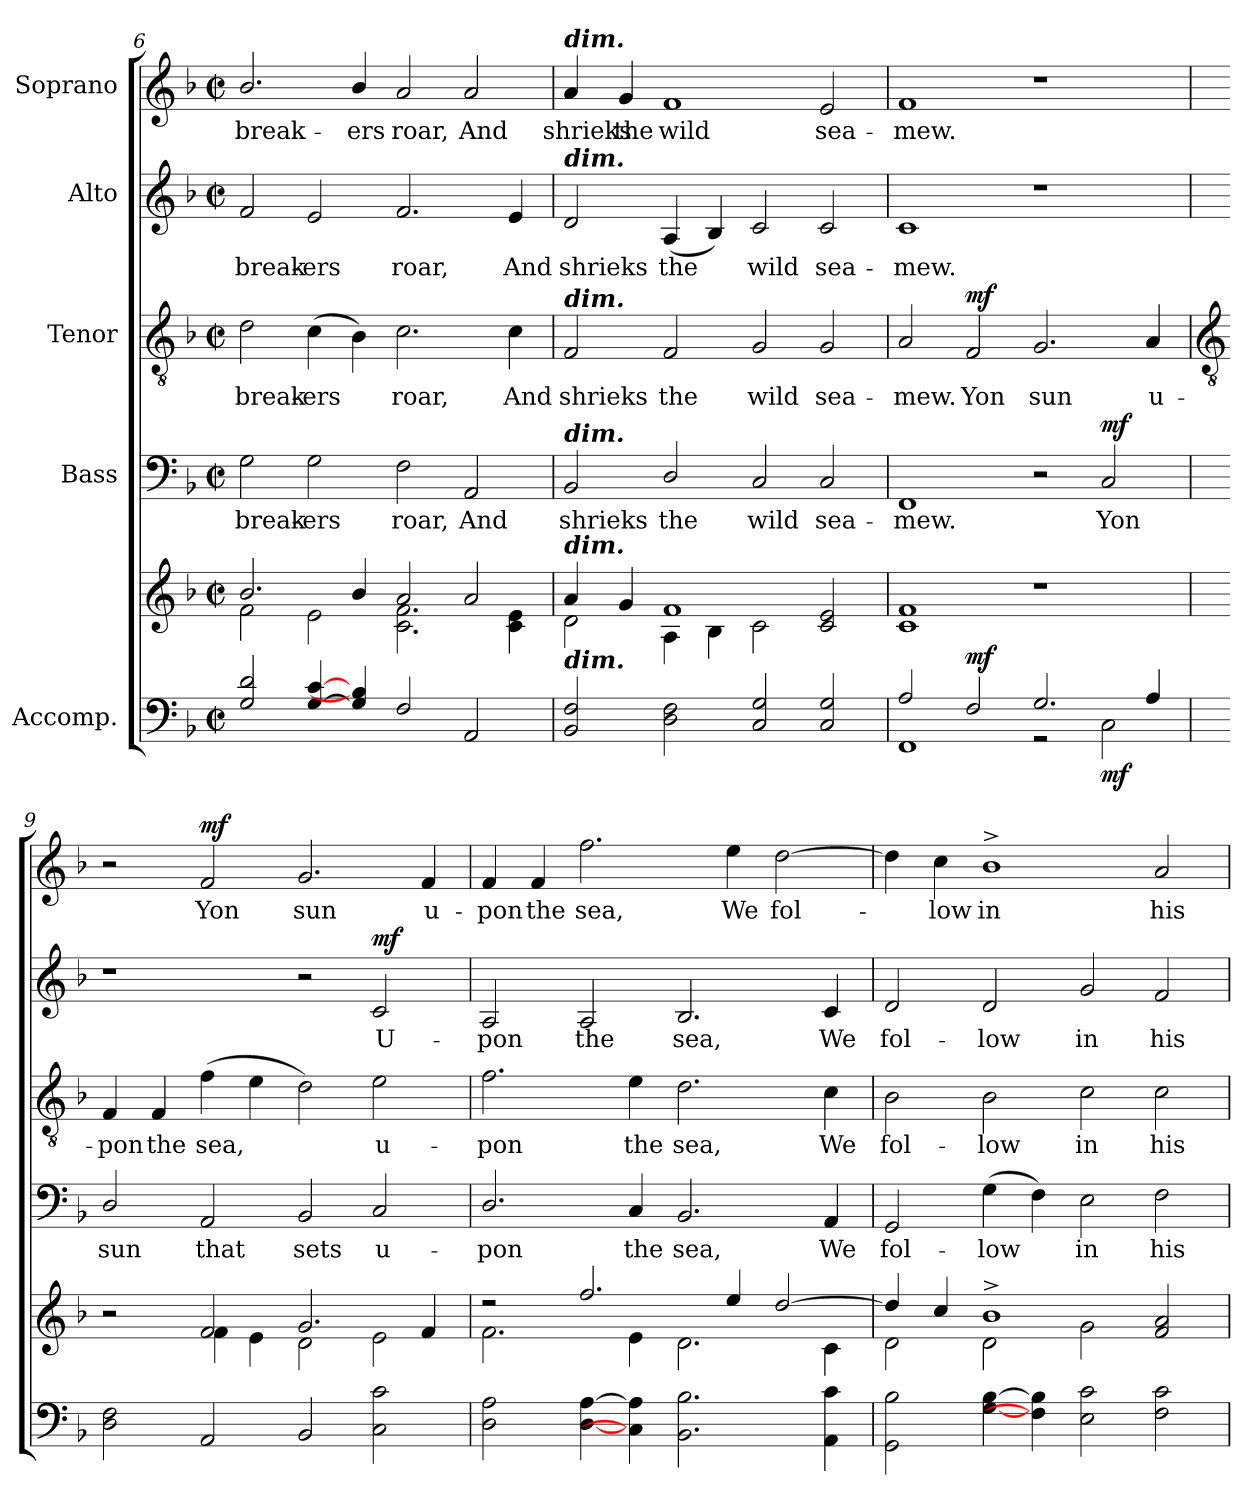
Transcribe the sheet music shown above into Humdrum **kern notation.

**kern	**kern	**dynam	**kern	**text	**dynam	**kern	**text	**dynam	**kern	**text	**dynam	**kern	**text	**dynam
*part5	*part5	*part5	*part4	*part4	*part4	*part3	*part3	*part3	*part2	*part2	*part2	*part1	*part1	*part1
*staff6	*staff5	*staff5/6	*staff4	*staff4	*staff4	*staff3	*staff3	*staff3	*staff2	*staff2	*staff2	*staff1	*staff1	*staff1
*I"Accomp.	*	*	*I"Bass	*	*	*I"Tenor	*	*	*I"Alto	*	*	*I"Soprano	*	*
*clefF4	*clefG2	*	*clefF4	*	*	*clefGv2	*	*	*clefG2	*	*	*clefG2	*	*
*k[b-]	*k[b-]	*	*k[b-]	*	*	*k[b-]	*	*	*k[b-]	*	*	*k[b-]	*	*
*F:	*F:	*	*F:	*	*	*F:	*	*	*F:	*	*	*F:	*	*
*M4/2	*M4/2	*	*M4/2	*	*	*M4/2	*	*	*M4/2	*	*	*M4/2	*	*
*met(c|)	*met(c|)	*	*met(c|)	*	*	*met(c|)	*	*	*met(c|)	*	*	*met(c|)	*	*
=6	=6	=6	=6	=6	=6	=6	=6	=6	=6	=6	=6	=6	=6	=6
*^	*^	*	*	*	*	*	*	*	*	*	*	*	*	*
!	!	!	!	!	!	!LO:LY:b	!	!	!LO:LY:b	!	!	!LO:LY:b	!	!	!LO:LY:b	!
2G 2d	0ryy	2.b-/	2f\	.	2G	break-	.	2d	break-	.	2f	break-	.	2.b-/	break-	.
!	!	!	!	!	!	!LO:LY:b	!	!	!LO:LY:b	!	!	!LO:LY:b	!	!	!	!
[4G [4c	.	.	2e\	.	2G	-ers	.	(>4c	-ers	.	2e	-ers	.	.	.	.
!	!	!	!	!	!	!	!	!	!	!	!	!	!	!	!LO:LY:b	!
4G] 4B-]	.	4b-/	.	.	.	.	.	4B-)	.	.	.	.	.	4b-/	-ers	.
!	!	!	!	!	!	!LO:LY:b	!	!	!LO:LY:b	!	!	!LO:LY:b	!	!	!LO:LY:b	!
2F	.	2a/	2.c\ 2.f\	.	2F	roar,	.	2.c	roar,	.	2.f	roar,	.	2a	roar,	.
!	!	!	!	!	!	!LO:LY:b	!	!	!	!	!	!	!	!	!LO:LY:b	!
2AA	.	2a/	.	.	2AA	And	.	.	.	.	.	.	.	2a	And	.
!	!	!	!	!	!	!	!	!	!LO:LY:b	!	!	!LO:LY:b	!	!	!	!
.	.	.	4c\ 4e\	.	.	.	.	4c	And	.	4e	And	.	.	.	.
=7	=7	=7	=7	=7	=7	=7	=7	=7	=7	=7	=7	=7	=7	=7	=7	=7
!	!	!	!	!	!	!	!	!	!	!	!	!	!	!LO:TX:a:Bi:t=dim.	!	!
!	!	!	!	!	!	!	!	!	!	!	!LO:TX:a:Bi:t=dim.	!	!	!	!	!
!	!	!	!	!	!	!	!	!LO:TX:a:Bi:t=dim.	!	!	!	!	!	!	!	!
!	!	!	!	!	!LO:TX:a:Bi:t=dim.	!	!	!	!	!	!	!	!	!	!	!
!	!	!LO:TX:a:Bi:t=dim.	!	!	!	!	!	!	!	!	!	!	!	!	!	!
!LO:TX:a:Bi:t=dim.	!	!	!	!	!	!	!	!	!	!	!	!	!	!	!	!
!	!	!	!	!	!	!LO:LY:b	!	!	!LO:LY:b	!	!	!LO:LY:b	!	!	!LO:LY:b	!
2BB- 2F	0ryy	4a/	2d\	.	2BB-	shrieks	.	2F	shrieks	.	2d	shrieks	.	4a	shrieks	.
!	!	!	!	!	!	!	!	!	!	!	!	!	!	!	!LO:LY:b	!
.	.	4g/	.	.	.	.	.	.	.	.	.	.	.	4g	the	.
!	!	!	!	!	!	!LO:LY:b	!	!	!LO:LY:b	!	!	!LO:LY:b	!	!	!LO:LY:b	!
2D\ 2F\	.	1f/	4A\	.	2D/	the	.	2F	the	.	(<4A	the	.	1f	wild	.
.	.	.	4B-\	.	.	.	.	.	.	.	4B-)	.	.	.	.	.
!	!	!	!	!	!	!LO:LY:b	!	!	!LO:LY:b	!	!	!LO:LY:b	!	!	!	!
2C 2G	.	.	2c\	.	2C	wild	.	2G	wild	.	2c	wild	.	.	.	.
!	!	!	!	!	!	!LO:LY:b	!	!	!LO:LY:b	!	!	!LO:LY:b	!	!	!LO:LY:b	!
2C 2G	.	2c/ 2e/	2ryy	.	2C	sea-	.	2G	sea-	.	2c	sea-	.	2e	sea-	.
=8	=8	=8	=8	=8	=8	=8	=8	=8	=8	=8	=8	=8	=8	=8	=8	=8
!	!	!	!	!	!	!LO:LY:b	!	!	!LO:LY:b	!	!	!LO:LY:b	!	!	!LO:LY:b	!
2A/	1FF\	1c/ 1f/	1ryy	.	1FF	-mew.	.	2A	-mew.	.	1c	-mew.	.	1f	-mew.	.
!	!	!	!	!LO:DY:a=2	!	!	!	!	!LO:LY:b	!LO:DY:b	!	!	!	!	!	!
2F/	.	.	.	mf	.	.	.	2F	Yon	mf	.	.	.	.	.	.
!	!	!	!	!	!	!	!	!	!LO:LY:b	!	!	!	!	!	!	!
2.G/	2r	1r	1ryy	.	2r	.	.	2.G	sun	.	1r	.	.	1r	.	.
!	!	!	!	!LO:DY:b=2	!	!LO:LY:b	!LO:DY:b	!	!	!	!	!	!	!	!	!
.	2C\	.	.	mf	2C	Yon	mf	.	.	.	.	.	.	.	.	.
!	!	!	!	!	!	!	!	!	!LO:LY:b	!	!	!	!	!	!	!
4A/	.	.	.	.	.	.	.	4A	u-	.	.	.	.	.	.	.
*v	*v	*	*	*	*	*	*	*	*	*	*	*	*	*	*	*
!!LO:LB:g=z
=9	=9	=9	=9	=9	=9	=9	=9	=9	=9	=9	=9	=9	=9	=9	=9
*	*	*	*	*	*	*	*clefGv2	*	*	*	*	*	*	*	*
!	!	!	!	!	!LO:LY:b	!	!	!LO:LY:b	!	!	!	!	!	!	!
2D\ 2F\	2r	2ryy	.	2D/	sun	.	4F	-pon	.	1r	.	.	2r	.	.
!	!	!	!	!	!	!	!	!LO:LY:b	!	!	!	!	!	!	!
.	.	.	.	.	.	.	4F	the	.	.	.	.	.	.	.
!	!	!	!	!	!LO:LY:b	!	!	!LO:LY:b	!	!	!	!	!	!LO:LY:b	!LO:DY:b
2AA	2f/	4f\	.	2AA	that	.	(>4f	sea,	.	.	.	.	2f	Yon	mf
.	.	4e\	.	.	.	.	4e	.	.	.	.	.	.	.	.
!	!	!	!	!	!LO:LY:b	!	!	!	!	!	!	!	!	!LO:LY:b	!
2BB-	2.g/	2d\	.	2BB-	sets	.	2d)	.	.	2r	.	.	2.g	sun	.
!	!	!	!	!	!LO:LY:b	!	!	!LO:LY:b	!	!	!LO:LY:b	!LO:DY:b	!	!	!
2C 2c	.	2e\	.	2C	u-	.	2e	u-	.	2c	U-	mf	.	.	.
!	!	!	!	!	!	!	!	!	!	!	!	!	!	!LO:LY:b	!
.	4f/	.	.	.	.	.	.	.	.	.	.	.	4f	u-	.
=10	=10	=10	=10	=10	=10	=10	=10	=10	=10	=10	=10	=10	=10	=10	=10
!	!	!	!	!	!LO:LY:b	!	!	!LO:LY:b	!	!	!LO:LY:b	!	!	!LO:LY:b	!
2D\ 2A\	2r	2.f\	.	2.D/	-pon	.	2.f	-pon	.	2A	-pon	.	4f	-pon	.
!	!	!	!	!	!	!	!	!	!	!	!	!	!	!LO:LY:b	!
.	.	.	.	.	.	.	.	.	.	.	.	.	4f	the	.
!	!	!	!	!	!	!	!	!	!	!	!LO:LY:b	!	!	!LO:LY:b	!
[4D [4A	2.ff/	.	.	.	.	.	.	.	.	2A	the	.	2.ff	sea,	.
!	!	!	!	!	!LO:LY:b	!	!	!LO:LY:b	!	!	!	!	!	!	!
4C] 4A]	.	4e\	.	4C	the	.	4e	the	.	.	.	.	.	.	.
!	!	!	!	!	!LO:LY:b	!	!	!LO:LY:b	!	!	!LO:LY:b	!	!	!	!
2.BB- 2.B-	.	2.d\	.	2.BB-	sea,	.	2.d	sea,	.	2.B-	sea,	.	.	.	.
!	!	!	!	!	!	!	!	!	!	!	!	!	!	!LO:LY:b	!
.	4ee/	.	.	.	.	.	.	.	.	.	.	.	4ee	We	.
!	!	!	!	!	!	!	!	!	!	!	!	!	!	!LO:LY:b	!
.	[2dd/	.	.	.	.	.	.	.	.	.	.	.	[2dd	fol-	.
!	!	!	!	!	!LO:LY:b	!	!	!LO:LY:b	!	!	!LO:LY:b	!	!	!	!
4AA 4c	.	4c\	.	4AA	We	.	4c	We	.	4c	We	.	.	.	.
=11	=11	=11	=11	=11	=11	=11	=11	=11	=11	=11	=11	=11	=11	=11	=11
!	!	!	!	!	!LO:LY:b	!	!	!LO:LY:b	!	!	!LO:LY:b	!	!	!	!
2GG 2B-	4dd/]	2d\	.	2GG	fol-	.	2B-	fol-	.	2d	fol-	.	4dd]	.	.
!	!	!	!	!	!	!	!	!	!	!	!	!	!	!LO:LY:b	!
.	4cc/	.	.	.	.	.	.	.	.	.	.	.	4cc	low	.
!	!	!	!	!	!LO:LY:b	!	!	!LO:LY:b	!	!	!LO:LY:b	!	!	!LO:LY:b	!
[4G [4B-	1b-^/	2d\	.	(>4G	-low	.	2B-	-low	.	2d	-low	.	1b-^	in	.
4F] 4B-]	.	.	.	4F)	.	.	.	.	.	.	.	.	.	.	.
!	!	!	!	!	!LO:LY:b	!	!	!LO:LY:b	!	!	!LO:LY:b	!	!	!	!
2E 2c	.	2g\	.	2E	in	.	2c	in	.	2g	in	.	.	.	.
!	!	!	!	!	!LO:LY:b	!	!	!LO:LY:b	!	!	!LO:LY:b	!	!	!LO:LY:b	!
2F 2c	2f/ 2a/	2ryy	.	2F	his	.	2c	his	.	2f	his	.	2a	his	.
*	*v	*v	*	*	*	*	*	*	*	*	*	*	*	*	*
=	=	=	=	=	=	=	=	=	=	=	=	=	=	=
*-	*-	*-	*-	*-	*-	*-	*-	*-	*-	*-	*-	*-	*-	*-
